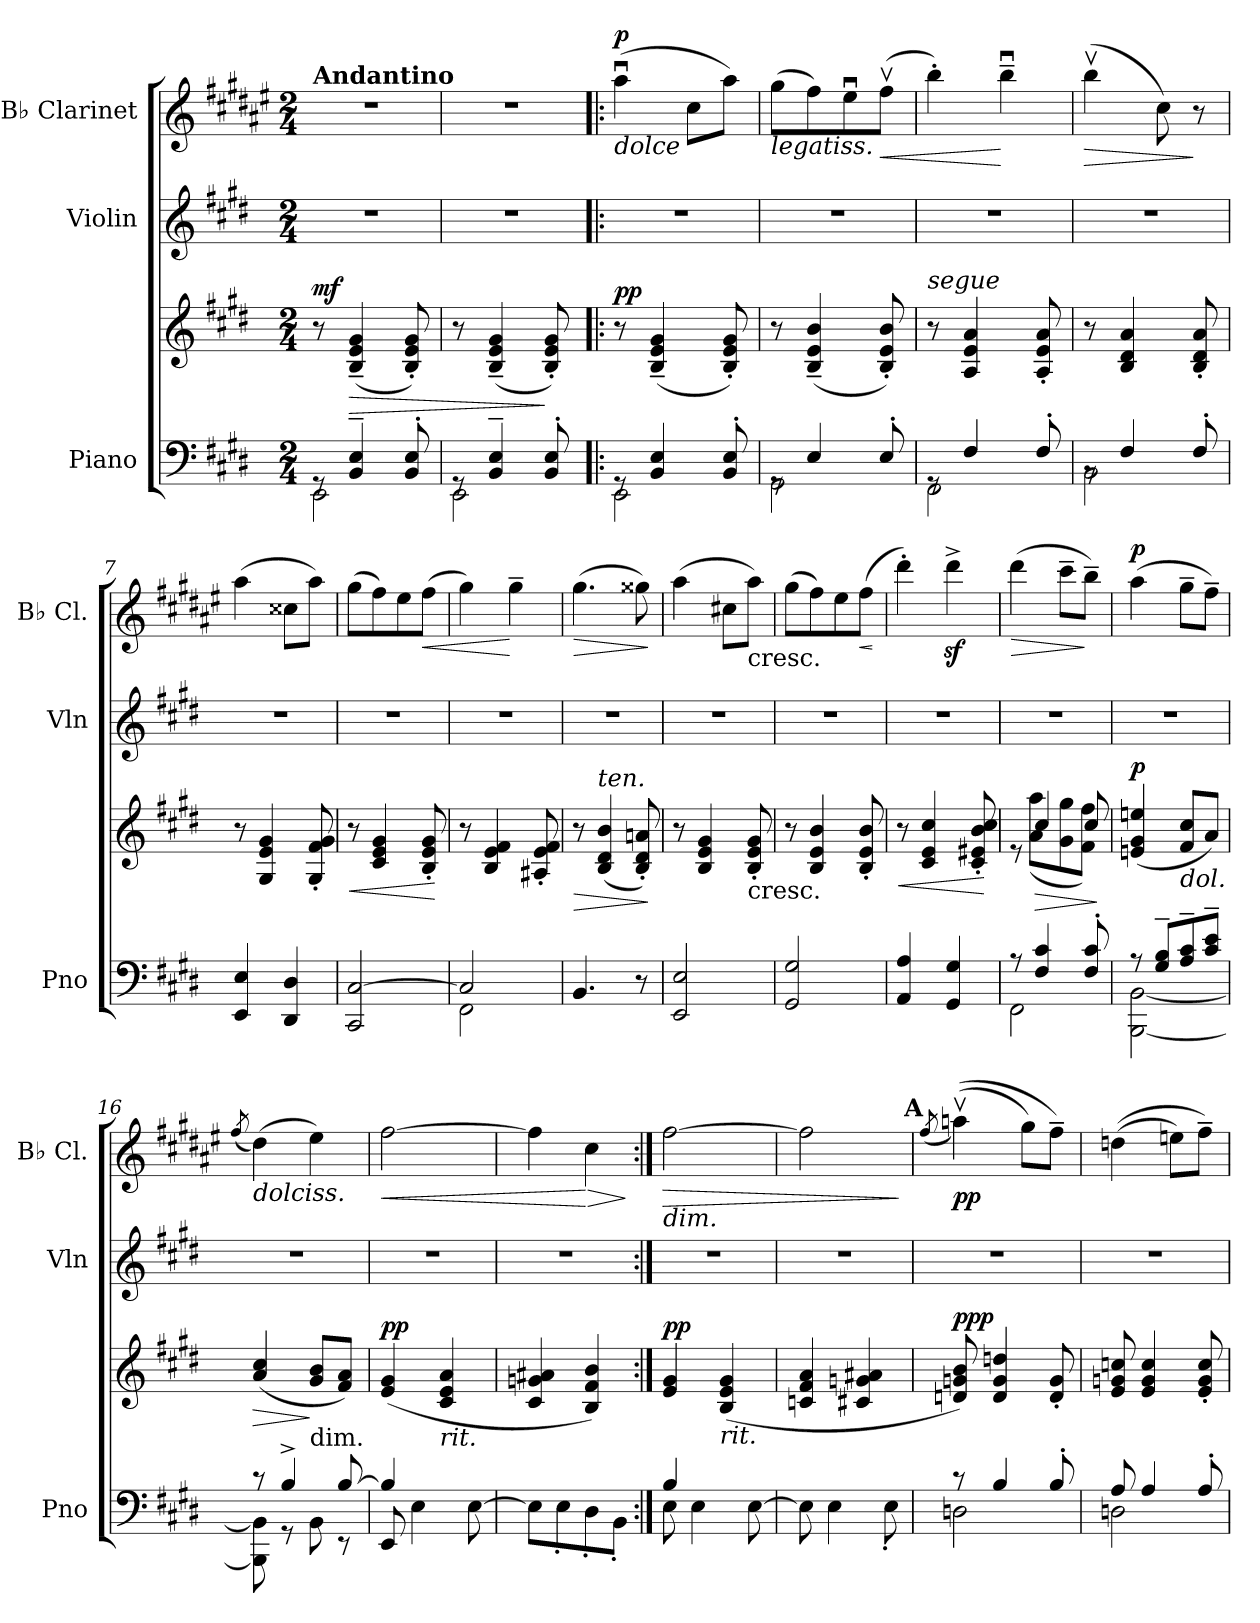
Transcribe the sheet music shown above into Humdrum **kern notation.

**kern	**kern	**dynam	**kern	**kern	**dynam
*part3	*part3	*part3	*part2	*part1	*part1
*staff4	*staff3	*staff3/4	*staff2	*staff1	*staff1
*I"Piano	*	*	*I"Violin	*I"B♭ Clarinet	*
*I'Pno	*	*	*I'Vln	*I'B♭ Cl.	*
*clefF4	*clefG2	*	*clefG2	*clefG2	*
*	*	*	*	*ITrd1c2	*
*k[f#c#g#d#]	*k[f#c#g#d#]	*	*k[f#c#g#d#]	*k[f#c#g#d#]	*
*M2/4	*M2/4	*	*M2/4	*M2/4	*
=1	=1	=1	=1	=1	=1
*^	*	*	*	*	*
!	!	!	!	!	!LO:TX:a:B:t=Andantino	!
!	!	!	!LO:DY:a	!	!	!
8rGG	2EE\	8r	mf	2r	2r	.
!	!	!	!LO:HP:b	!	!	!
4BB/~ 4E/~	.	(>4B/~ 4e/~ 4g#/~	>	.	.	.
8BB/' 8E/'	.	8B/' 8e/' 8g#/')	.	.	.	.
=2	=2	=2	=2	=2	=2	=2
8rGG	2EE\	8r	.	2r	2r	.
4BB/~ 4E/~	.	(>4B/~ 4e/~ 4g#/~	.	.	.	.
8BB/' 8E/'	.	8B/' 8e/' 8g#/')	]	.	.	.
=3!|:	=3!|:	=3!|:	=3!|:	=3!|:	=3!|:	=3!|:
!	!	!	!	!	!LO:TX:b:i:t=dolce	!
!	!	!	!LO:DY:a	!	!	!LO:DY:a
8rGG	2EE\	8r	pp	2r	(>4gg#u\	p
4BB/ 4E/	.	(>4B/~ 4e/~ 4g#/~	.	.	.	.
.	.	.	.	.	8b\L	.
8BB/' 8E/'	.	8B/' 8e/' 8g#/')	.	.	8gg#\J)	.
=4	=4	=4	=4	=4	=4	=4
!	!	!	!	!	!LO:TX:b:i:t=legatiss.	!
8rGG	2GG#\	8r	.	2r	(>8ff#\L	.
4E/	.	(>4B/~ 4e/~ 4b/~	.	.	8ee\)	.
.	.	.	.	.	8dd#u\	.
!	!	!	!	!	!	!LO:HP:b
8E'/	.	8B/' 8e/' 8b/')	.	.	(>8eev\J	<
=5	=5	=5	=5	=5	=5	=5
!	!	!LO:TX:a:i:t=segue	!	!	!	!
8rGG	2FF#\	8r	.	2r	4aa'\)	.
4F#/	.	4A/ 4e/ 4a/	.	.	.	.
.	.	.	.	.	4aau~\	[
8F#'/	.	8A/' 8e/' 8a/'	.	.	.	.
=6	=6	=6	=6	=6	=6	=6
!	!	!	!	!	!	!LO:HP:b
8rBB	2BB\	8r	.	2r	(>4aav\	>
4F#/	.	4B/ 4d#/ 4a/	.	.	.	.
.	.	.	.	.	8b\)	.
8F#'/	.	8B/' 8d#/' 8a/'	.	.	8r	]
*v	*v	*	*	*	*	*
=7	=7	=7	=7	=7	=7
4EE/ 4E/	8r	.	2r	(>4gg#\	.
.	4G#/ 4e/ 4g#/	.	.	.	.
4DD#/ 4D#/	.	.	.	8b#X\L	.
.	8G#/' 8f#/' 8g#/'	.	.	8gg#\J)	.
=8	=8	=8	=8	=8	=8
!	!	!LO:HP:b	!	!	!
2CC#/ [2C#/	8r	<	2r	(>8ff#\L	.
.	4c#/ 4e/ 4g#/	.	.	8ee\)	.
.	.	.	.	8dd#\	.
!	!	!	!	!	!LO:HP:b
.	8B/' 8e/' 8g#/'	.	.	(>8ee\J	<
.	.	[	.	.	.
=9	=9	=9	=9	=9	=9
*^	*	*	*	*	*
2C#/]	2FF#\	8r	.	2r	4ff#\)	.
.	.	4B/ 4e/ 4f#/	.	.	.	.
.	.	.	.	.	4ff#~\	[
.	.	8A#X/' 8e/' 8f#/'	.	.	.	.
*v	*v	*	*	*	*	*
=10	=10	=10	=10	=10	=10
!	!	!LO:HP:b	!	!	!LO:HP:b
4.BB/	8r	>	2r	(>4.ff#\	>
!	!LO:TX:a:i:t=ten.	!	!	!	!
.	(>4B/ 4d#/ 4b/	.	.	.	.
8r	8B/' 8d#/' 8an/')	.	.	8ff##X\)	.
.	.	]	.	.	]
=11	=11	=11	=11	=11	=11
2EE/ 2E/	8r	.	2r	(>4gg#\	.
.	4B/ 4e/ 4g#/	.	.	.	.
.	.	.	.	8bn\L	.
!	!	!	!	!LO:TX:b:t=cresc.	!
!	!LO:TX:b:t=cresc.	!	!	!	!
.	8B/' 8e/' 8g#/'	.	.	8gg#\J)	.
!!LO:LB:g=z
=12	=12	=12	=12	=12	=12
2GG#/ 2G#/	8r	.	2r	(>8ff#\L	.
.	4B/ 4e/ 4b/	.	.	8ee\)	.
.	.	.	.	8dd#\	.
!	!	!	!	!	!LO:HP:b
.	8B/' 8e/' 8b/'	.	.	(>8ee\J	<
.	.	.	.	.	[
=13	=13	=13	=13	=13	=13
!	!	!LO:HP:b	!	!	!
4AA/ 4A/	8r	<	2r	4ccc#'\)	.
.	4c#/ 4e/ 4cc#/	.	.	.	.
4GG#/ 4G#/	.	.	.	4ccc#z>^\	.
.	8c#/' 8e#X/' 8b/' 8cc#/'	.	.	.	.
.	.	[	.	.	.
=14	=14	=14	=14	=14	=14
*^	*^	*	*	*	*
!	!	!	!	!	!	!	!LO:HP:b
8r	2FF#\	8re	8ryy	.	2r	(>4ccc#\	>
!	!	!	!	!LO:HP:b	!	!	!
4F#/ 4c#/	.	4cc#/	(>8a\ 8aa\L	>	.	.	.
.	.	.	8g#\ 8gg#\	.	.	8bb~\L	.
8F#/' 8c#/'	.	8cc#/	8f#\ 8ff#\J)	.	.	8aa~\J)	]
*v	*v	*	*	*	*	*	*
*	*v	*v	*	*	*	*
.	.	]	.	.	.
=15	=15	=15	=15	=15	=15
*^	*	*	*	*	*
!	!	!	!LO:DY:a	!	!	!LO:DY:a
8r	[2BBB\ [2BB\	(>4en/ 4g#/ 4een/	p	2r	(>4gg#\	p
(<8G#/~ 8B/~L	.	.	.	.	.	.
!	!	!LO:TX:b:i:t=dol.	!	!	!	!
8A/~ 8c#/~	.	8f#/ 8cc#/L	.	.	8ff#~\L	.
8c#/~ 8e/~J	.	8a/J)	.	.	8ee~\J)	.
=16	=16	=16	=16	=16	=16	=16
.	.	.	.	.	(<8qee/	.
!	!	!	!	!	!LO:TX:b:i:t=dolciss.	!
!	!	!	!LO:HP:b	!	!	!
8r	8BBB\] 8BB\]	(>4a/ 4cc#/)	>	2r	(>4cc#\)	.
4B^/	8r	.	.	.	.	.
!	!	!LO:TX:b:t=dim.	!	!	!	!
.	8BB\	8g#/ 8b/L	]	.	4dd#\)	.
[8B/	8r	8f#/ 8a/J)	.	.	.	.
=17	=17	=17	=17	=17	=17	=17
!	!	!	!LO:DY:a	!	!	!LO:HP:b
4B/]	8EE/	(>4e/ 4g#/	pp	2r	[2ee\	<
.	4E\	.	.	.	.	.
!	!	!LO:TX:b:i:t=rit.	!	!	!	!
4ryy	.	4c#/ 4e/ 4a/	.	.	.	.
.	[8E\	.	.	.	.	.
=18	=18	=18	=18	=18	=18	=18
2ryy	8E\L]	4c#/ 4gn/ 4a#X/	.	2r	4ee\]	.
.	8E'\	.	.	.	.	.
!	!	!	!	!	!	!LO:HP:n=1:b
.	8D#'\	4B/ 4f#/ 4b/)	.	.	4b\	[ >
.	8BB'\J	.	.	.	.	.
*v	*v	*	*	*	*	*
.	.	.	.	.	]
=19:|!	=19:|!	=19:|!	=19:|!	=19:|!	=19:|!
*^	*	*	*	*	*
!	!	!	!	!	!LO:TX:b:i:t=dim.	!
!	!	!	!LO:DY:a	!	!	!LO:HP:b
4B/	8E\	4e/ 4g#/	pp	2r	[2ee\	>
.	4E\	.	.	.	.	.
!	!	!LO:TX:b:i:t=rit.	!	!	!	!
4ryy	.	(>4B/ 4e/ 4g#/	.	.	.	.
.	[8E\	.	.	.	.	.
=20	=20	=20	=20	=20	=20	=20
2ryy	8E\]	4cn/ 4f#/ 4a/	.	2r	2ee\]	.
.	4E\	.	.	.	.	.
.	.	4c#X/ 4gn/ 4a#X/	.	.	.	.
.	8E'\	.	.	.	.	.
*v	*v	*	*	*	*	*
.	.	.	.	.	]
!!LO:REH:place=s1:a:B:enc=none:fs=14:t=A
=21	=21	=21	=21	=21	=21
.	.	.	.	(<8qee/	.
*^	*	*	*	*	*
!	!	!	!LO:DY:a	!	!	!LO:DY:b
8r	2Dn\	8dn/ 8gn/ 8b/)	ppp	2r	(>(>4ggnv\)	pp
4B/	.	4d/ 4g/ 4ddn/	.	.	.	.
.	.	.	.	.	8ff#\L)	.
8B'/	.	8d/' 8g/'	.	.	8ee~\J)	.
=22	=22	=22	=22	=22	=22	=22
8A/	2Dn\	8e/ 8gn/ 8ccn/	.	2r	(>(>4ccn\	.
4A/	.	4e/ 4g/ 4cc/	.	.	.	.
.	.	.	.	.	8ddn\L)	.
8A'/	.	8e/' 8g/' 8cc/'	.	.	8ee~\J)	.
*v	*v	*	*	*	*	*
=	=	=	=	=	=
*-	*-	*-	*-	*-	*-
